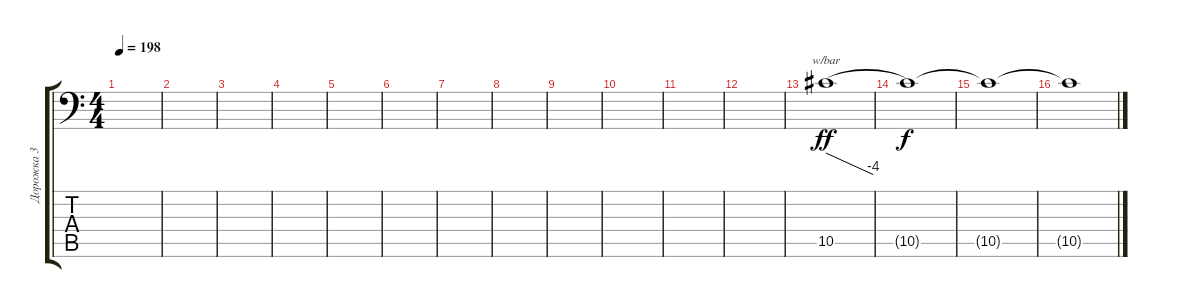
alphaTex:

\track ("Дорожка 3" "Дорожка 3") {instrument distortionguitar}
\staff {score tabs}
\tuning (Bb3 F3 Db3 Ab2 Eb2 Bb1) {hide}
\ts (4 4)
\tempo 198
\clef f4
\ks c
|
|
|
|
|
|
|
|
|
|
|
|
10.5.1{tbe (dive default 0 0 60 -16) dy ff} |
10.5{t}.1{dy f} |
10.5{t}.1 |
10.5{t}.1
